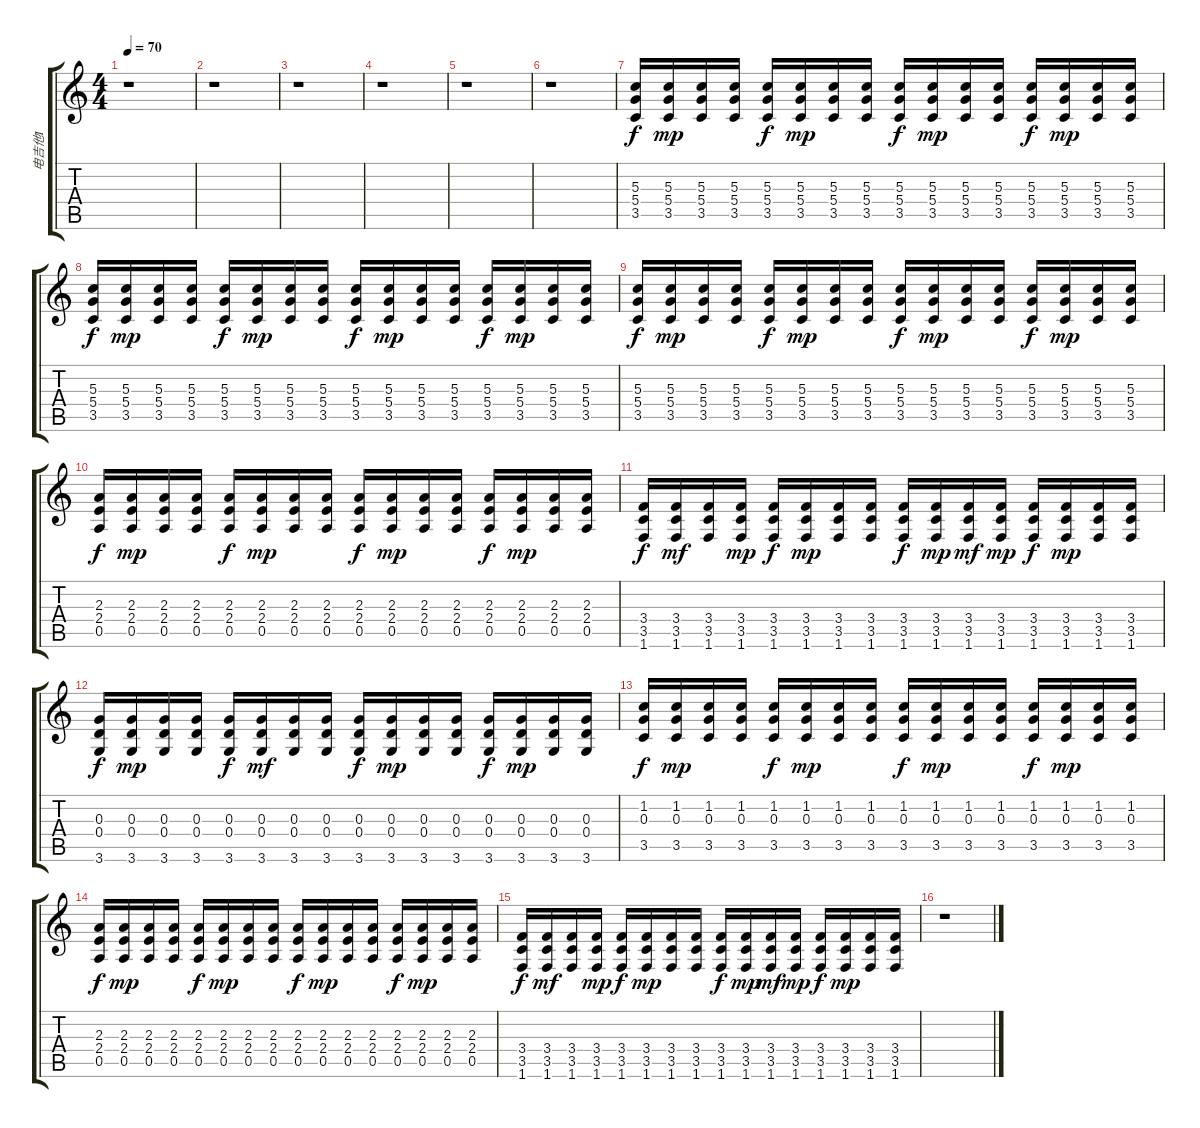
\track ("电吉他I" "电吉他I") {instrument electricguitarmuted}
\staff {score tabs}
\tuning (E4 B3 G3 D3 A2 E2) {hide}
\ts (4 4)
\tempo 70
\clef g2
\ks c
r.1{dy f} |
r.1 |
r.1 |
r.1 |
r.1 |
r.1 |
(5.3 5.4 3.5).16 (5.3 5.4 3.5).16{dy mp} (5.3 5.4 3.5).16 (5.3 5.4 3.5).16 (5.3 5.4 3.5).16{dy f} (5.3 5.4 3.5).16{dy mp} (5.3 5.4 3.5).16 (5.3 5.4 3.5).16 (5.3 5.4 3.5).16{dy f} (5.3 5.4 3.5).16{dy mp} (5.3 5.4 3.5).16 (5.3 5.4 3.5).16 (5.3 5.4 3.5).16{dy f} (5.3 5.4 3.5).16{dy mp} (5.3 5.4 3.5).16 (5.3 5.4 3.5).16 |
(5.3 5.4 3.5).16{dy f} (5.3 5.4 3.5).16{dy mp} (5.3 5.4 3.5).16 (5.3 5.4 3.5).16 (5.3 5.4 3.5).16{dy f} (5.3 5.4 3.5).16{dy mp} (5.3 5.4 3.5).16 (5.3 5.4 3.5).16 (5.3 5.4 3.5).16{dy f} (5.3 5.4 3.5).16{dy mp} (5.3 5.4 3.5).16 (5.3 5.4 3.5).16 (5.3 5.4 3.5).16{dy f} (5.3 5.4 3.5).16{dy mp} (5.3 5.4 3.5).16 (5.3 5.4 3.5).16 |
(5.3 5.4 3.5).16{dy f} (5.3 5.4 3.5).16{dy mp} (5.3 5.4 3.5).16 (5.3 5.4 3.5).16 (5.3 5.4 3.5).16{dy f} (5.3 5.4 3.5).16{dy mp} (5.3 5.4 3.5).16 (5.3 5.4 3.5).16 (5.3 5.4 3.5).16{dy f} (5.3 5.4 3.5).16{dy mp} (5.3 5.4 3.5).16 (5.3 5.4 3.5).16 (5.3 5.4 3.5).16{dy f} (5.3 5.4 3.5).16{dy mp} (5.3 5.4 3.5).16 (5.3 5.4 3.5).16 |
(2.3 2.4 0.5).16{dy f} (2.3 2.4 0.5).16{dy mp} (2.3 2.4 0.5).16 (2.3 2.4 0.5).16 (2.3 2.4 0.5).16{dy f} (2.3 2.4 0.5).16{dy mp} (2.3 2.4 0.5).16 (2.3 2.4 0.5).16 (2.3 2.4 0.5).16{dy f} (2.3 2.4 0.5).16{dy mp} (2.3 2.4 0.5).16 (2.3 2.4 0.5).16 (2.3 2.4 0.5).16{dy f} (2.3 2.4 0.5).16{dy mp} (2.3 2.4 0.5).16 (2.3 2.4 0.5).16 |
(3.4 3.5 1.6).16{dy f} (3.4 3.5 1.6).16{dy mf} (3.4 3.5 1.6).16 (3.4 3.5 1.6).16{dy mp} (3.4 3.5 1.6).16{dy f} (3.4 3.5 1.6).16{dy mp} (3.4 3.5 1.6).16 (3.4 3.5 1.6).16 (3.4 3.5 1.6).16{dy f} (3.4 3.5 1.6).16{dy mp} (3.4 3.5 1.6).16{dy mf} (3.4 3.5 1.6).16{dy mp} (3.4 3.5 1.6).16{dy f} (3.4 3.5 1.6).16{dy mp} (3.4 3.5 1.6).16 (3.4 3.5 1.6).16 |
(0.3 0.4 3.6).16{dy f} (0.3 0.4 3.6).16{dy mp} (0.3 0.4 3.6).16 (0.3 0.4 3.6).16 (0.3 0.4 3.6).16{dy f} (0.3 0.4 3.6).16{dy mf} (0.3 0.4 3.6).16 (0.3 0.4 3.6).16 (0.3 0.4 3.6).16{dy f} (0.3 0.4 3.6).16{dy mp} (0.3 0.4 3.6).16 (0.3 0.4 3.6).16 (0.3 0.4 3.6).16{dy f} (0.3 0.4 3.6).16{dy mp} (0.3 0.4 3.6).16 (0.3 0.4 3.6).16 |
(1.2 0.3 3.5).16{dy f} (1.2 0.3 3.5).16{dy mp} (1.2 0.3 3.5).16 (1.2 0.3 3.5).16 (1.2 0.3 3.5).16{dy f} (1.2 0.3 3.5).16{dy mp} (1.2 0.3 3.5).16 (1.2 0.3 3.5).16 (1.2 0.3 3.5).16{dy f} (1.2 0.3 3.5).16{dy mp} (1.2 0.3 3.5).16 (1.2 0.3 3.5).16 (1.2 0.3 3.5).16{dy f} (1.2 0.3 3.5).16{dy mp} (1.2 0.3 3.5).16 (1.2 0.3 3.5).16 |
(2.3 2.4 0.5).16{dy f} (2.3 2.4 0.5).16{dy mp} (2.3 2.4 0.5).16 (2.3 2.4 0.5).16 (2.3 2.4 0.5).16{dy f} (2.3 2.4 0.5).16{dy mp} (2.3 2.4 0.5).16 (2.3 2.4 0.5).16 (2.3 2.4 0.5).16{dy f} (2.3 2.4 0.5).16{dy mp} (2.3 2.4 0.5).16 (2.3 2.4 0.5).16 (2.3 2.4 0.5).16{dy f} (2.3 2.4 0.5).16{dy mp} (2.3 2.4 0.5).16 (2.3 2.4 0.5).16 |
(3.4 3.5 1.6).16{dy f} (3.4 3.5 1.6).16{dy mf} (3.4 3.5 1.6).16 (3.4 3.5 1.6).16{dy mp} (3.4 3.5 1.6).16{dy f} (3.4 3.5 1.6).16{dy mp} (3.4 3.5 1.6).16 (3.4 3.5 1.6).16 (3.4 3.5 1.6).16{dy f} (3.4 3.5 1.6).16{dy mp} (3.4 3.5 1.6).16{dy mf} (3.4 3.5 1.6).16{dy mp} (3.4 3.5 1.6).16{dy f} (3.4 3.5 1.6).16{dy mp} (3.4 3.5 1.6).16 (3.4 3.5 1.6).16 |
r.1
